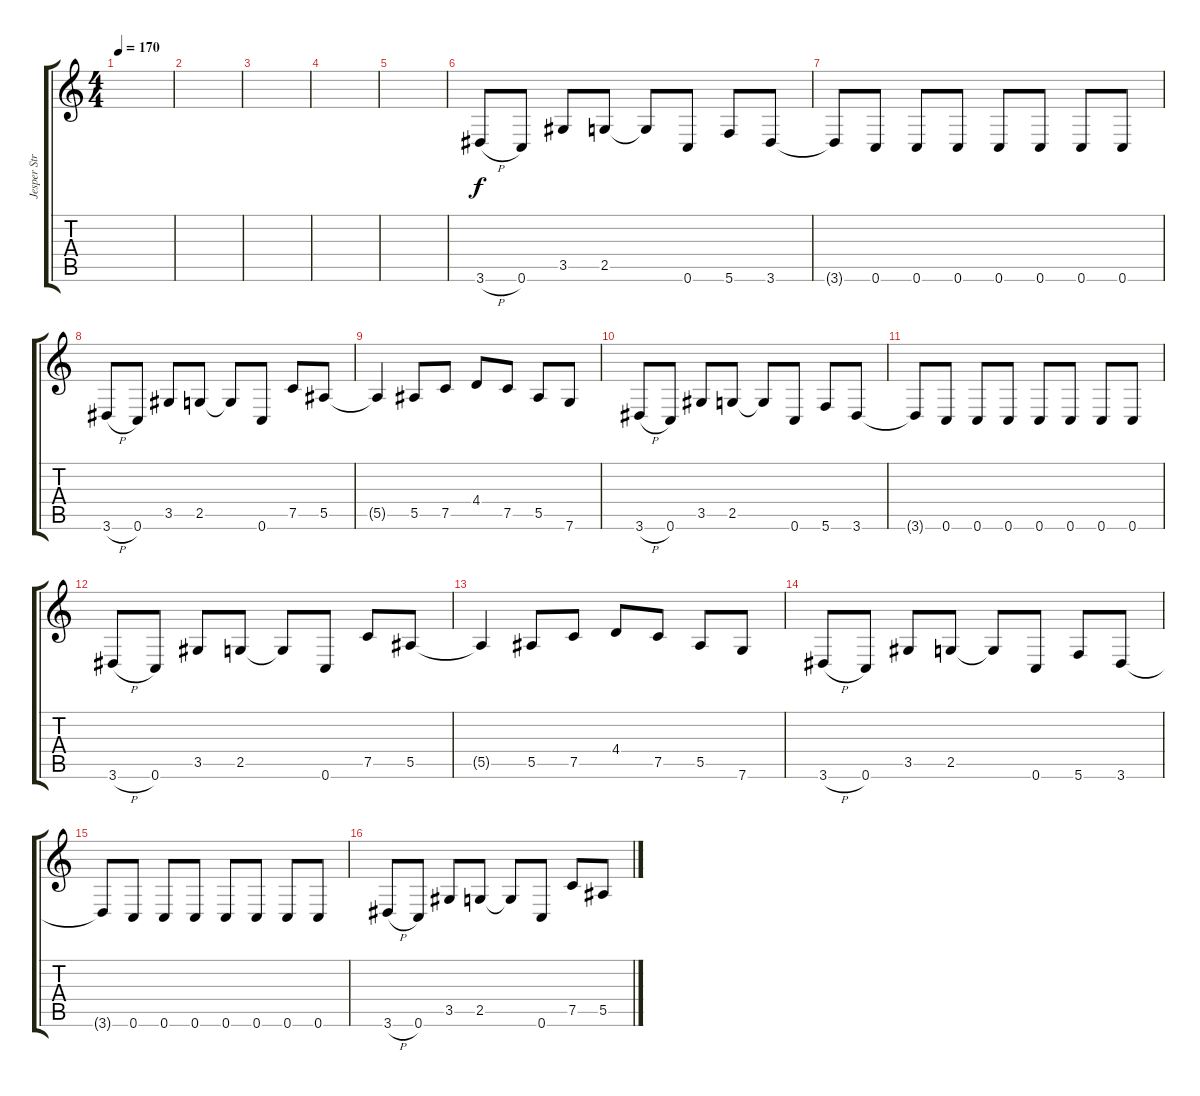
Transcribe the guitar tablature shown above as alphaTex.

\track ("Jesper Stromblad" "Jesper Str") {instrument distortionguitar}
\staff {score tabs}
\tuning (C4 G3 Eb3 Bb2 F2 C2) {hide}
\ts (4 4)
\tempo 170
\clef g2
\ks c
|
|
|
|
|
3.6{h}.8 0.6.8 3.5.8 2.5.8 2.5{t}.8 0.6.8 5.6.8 3.6.8 |
3.6{t}.8 0.6.8 0.6.8 0.6.8 0.6.8 0.6.8 0.6.8 0.6.8 |
3.6{h}.8 0.6.8 3.5.8 2.5.8 2.5{t}.8 0.6.8 7.5.8 5.5.8 |
5.5{t}.4 5.5.8 7.5.8 4.4.8 7.5.8 5.5.8 7.6.8 |
3.6{h}.8 0.6.8 3.5.8 2.5.8 2.5{t}.8 0.6.8 5.6.8 3.6.8 |
3.6{t}.8 0.6.8 0.6.8 0.6.8 0.6.8 0.6.8 0.6.8 0.6.8 |
3.6{h}.8 0.6.8 3.5.8 2.5.8 2.5{t}.8 0.6.8 7.5.8 5.5.8 |
5.5{t}.4 5.5.8 7.5.8 4.4.8 7.5.8 5.5.8 7.6.8 |
3.6{h}.8 0.6.8 3.5.8 2.5.8 2.5{t}.8 0.6.8 5.6.8 3.6.8 |
3.6{t}.8 0.6.8 0.6.8 0.6.8 0.6.8 0.6.8 0.6.8 0.6.8 |
3.6{h}.8 0.6.8 3.5.8 2.5.8 2.5{t}.8 0.6.8 7.5.8 5.5.8
